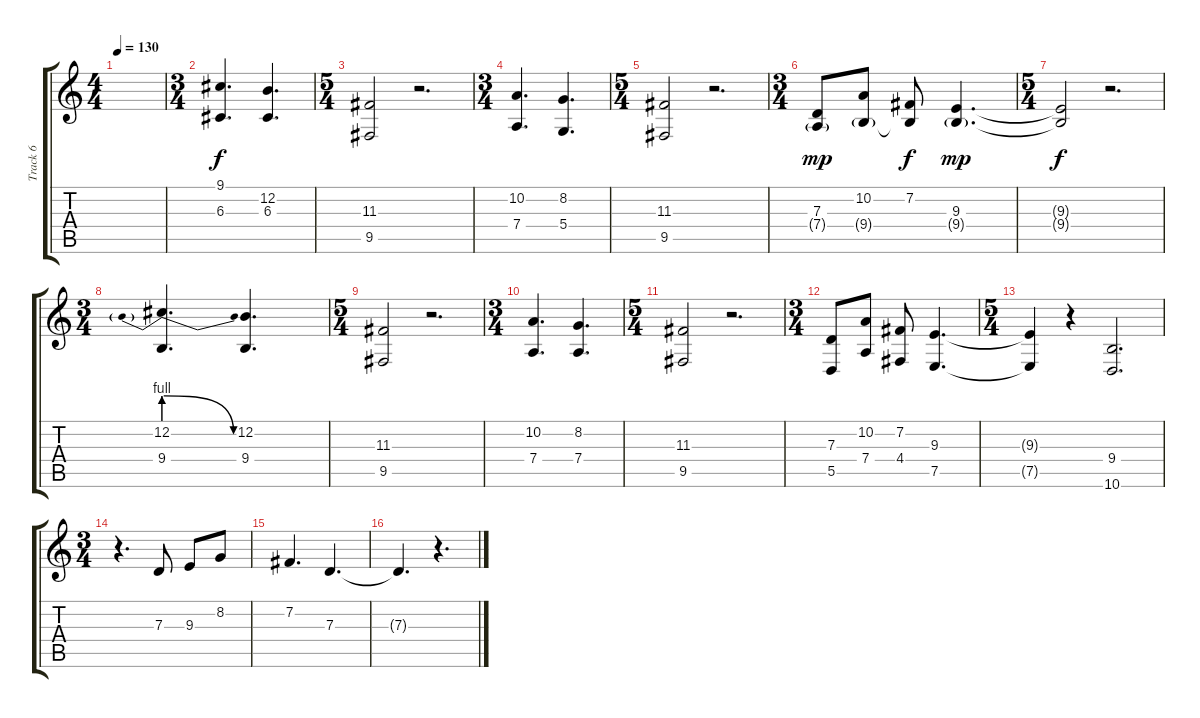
\track ("Track 6" "Track 6") {instrument viola}
\staff {score tabs}
\tuning (E4 B3 G3 D3 A2 E2) {hide}
\ts (4 4)
\tempo 130
\clef g2
\ks c
|
\ts (3 4)
(9.1 6.3).4{d} (12.2 6.3).4{d} |
\ts (5 4)
(11.3 9.5).2 r.2{d} |
\ts (3 4)
(10.2 7.4).4{d} (8.2 5.4).4{d} |
\ts (5 4)
(11.3 9.5).2 r.2{d} |
\ts (3 4)
(7.3 7.4{g}).8{dy mp} (10.2 9.4{g}).8 (7.2 9.4{t}).8{dy f} (9.3 9.4{g}).4{d dy mp} |
\ts (5 4)
(9.3{t} 9.4{t}).2{dy f} r.2{d} |
\ts (3 4)
(12.2{be (prebendrelease 0 4 60 0)} 9.4).4{d} (12.2 9.4).4{d} |
\ts (5 4)
(11.3 9.5).2 r.2{d} |
\ts (3 4)
(10.2 7.4).4{d} (8.2 7.4).4{d} |
\ts (5 4)
(11.3 9.5).2 r.2{d} |
\ts (3 4)
(7.3 5.5).8 (10.2 7.4).8 (7.2 4.4).8 (9.3 7.5).4{d} |
\ts (5 4)
(9.3{t} 7.5{t}).4 r.4 (9.4 10.6).2{d} |
\ts (3 4)
r.4{d} 7.3.8 9.3.8 8.2.8 |
7.2.4{d} 7.3.4{d} |
7.3{t}.4{d} r.4{d}
